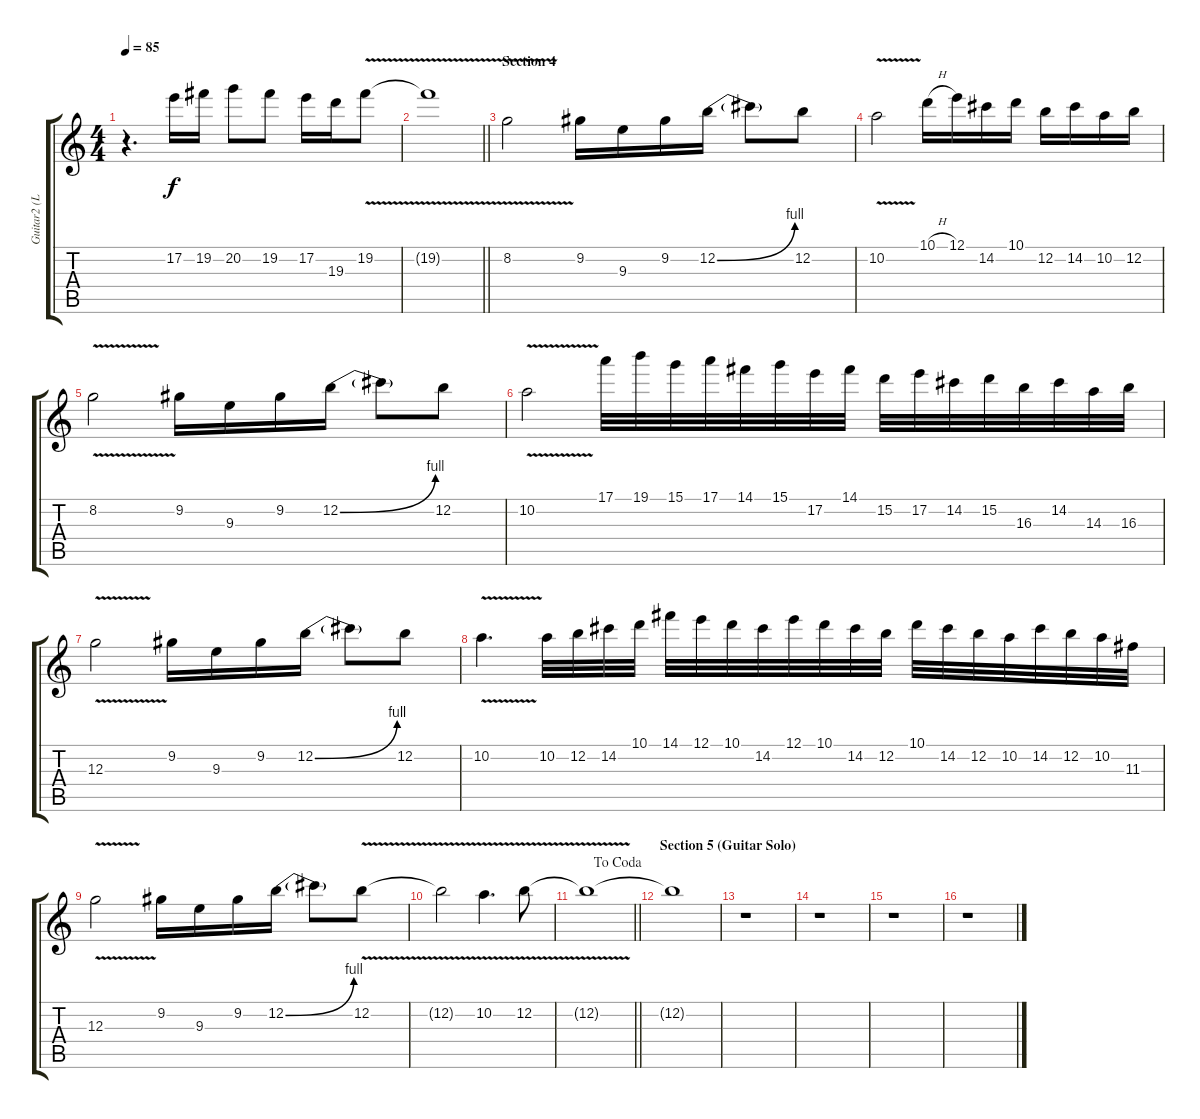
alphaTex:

\track ("Guitar2 (Lead)" "Guitar2 (L") {instrument distortionguitar}
\staff {score tabs}
\tuning (E4 B3 G3 D3 A2 E2) {hide}
\ts (4 4)
\tempo 85
\clef g2
\ks c
r.4{d dy f} 17.2.16 19.2.16 20.2.8 19.2.8 17.2.16 19.3.16 19.2{v}.8 |
\barLineRight lightlight
19.2{t}.1 |
\section ("" "Section 4")
8.2{v}.2 9.2.16 9.3.16 9.2.16 12.2{be (bend 0 0 60 4)}.16 12.2{t}.8 12.2.8 |
10.2{v}.2 10.1{h}.16 12.1.16 14.2.16 10.1.16 12.2.16 14.2.16 10.2.16 12.2.16 |
8.2{v}.2 9.2.16 9.3.16 9.2.16 12.2{be (bend 0 0 60 4)}.16 12.2{t}.8 12.2.8 |
10.2{v}.2 17.1.32 19.1.32 15.1.32 17.1.32 14.1.32 15.1.32 17.2.32 14.1.32 15.2.32 17.2.32 14.2.32 15.2.32 16.3.32 14.2.32 14.3.32 16.3.32 |
12.3{v}.2 9.2.16 9.3.16 9.2.16 12.2{be (bend 0 0 60 4)}.16 12.2{t}.8 12.2.8 |
10.2{v}.4{d} 10.2.32 12.2.32 14.2.32 10.1.32 14.1.32 12.1.32 10.1.32 14.2.32 12.1.32 10.1.32 14.2.32 12.2.32 10.1.32 14.2.32 12.2.32 10.2.32 14.2.32 12.2.32 10.2.32 11.3.32 |
12.3{v}.2 9.2.16 9.3.16 9.2.16 12.2{be (bend 0 0 60 4)}.16 12.2{t}.8 12.2{v}.8 |
12.2{t}.2 10.2{v}.4{d} 12.2{v}.8 |
\jump dacoda
\barLineRight lightlight
12.2{t}.1{volume 0} |
\section ("" "Section 5 (Guitar Solo)")
12.2{t}.1 |
r.1 |
r.1 |
r.1 |
r.1
